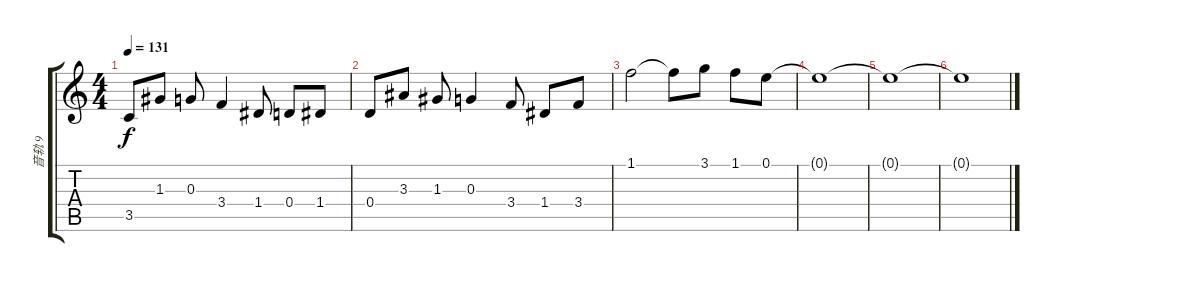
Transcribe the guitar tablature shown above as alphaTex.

\track ("音轨 9" "音轨 9") {instrument electricguitarclean}
\staff {score tabs}
\tuning (E4 B3 G3 D3 A2 E2) {hide}
\ts (4 4)
\tempo 131
\clef g2
\ks c
3.5.8{dy f} 1.3.8 0.3.8 3.4.4 1.4.8 0.4.8 1.4.8 |
0.4.8 3.3.8 1.3.8 0.3.4 3.4.8 1.4.8 3.4.8 |
1.1.2 1.1{t}.8 3.1.8 1.1.8 0.1.8 |
0.1{t}.1 |
0.1{t}.1 |
0.1{t}.1
